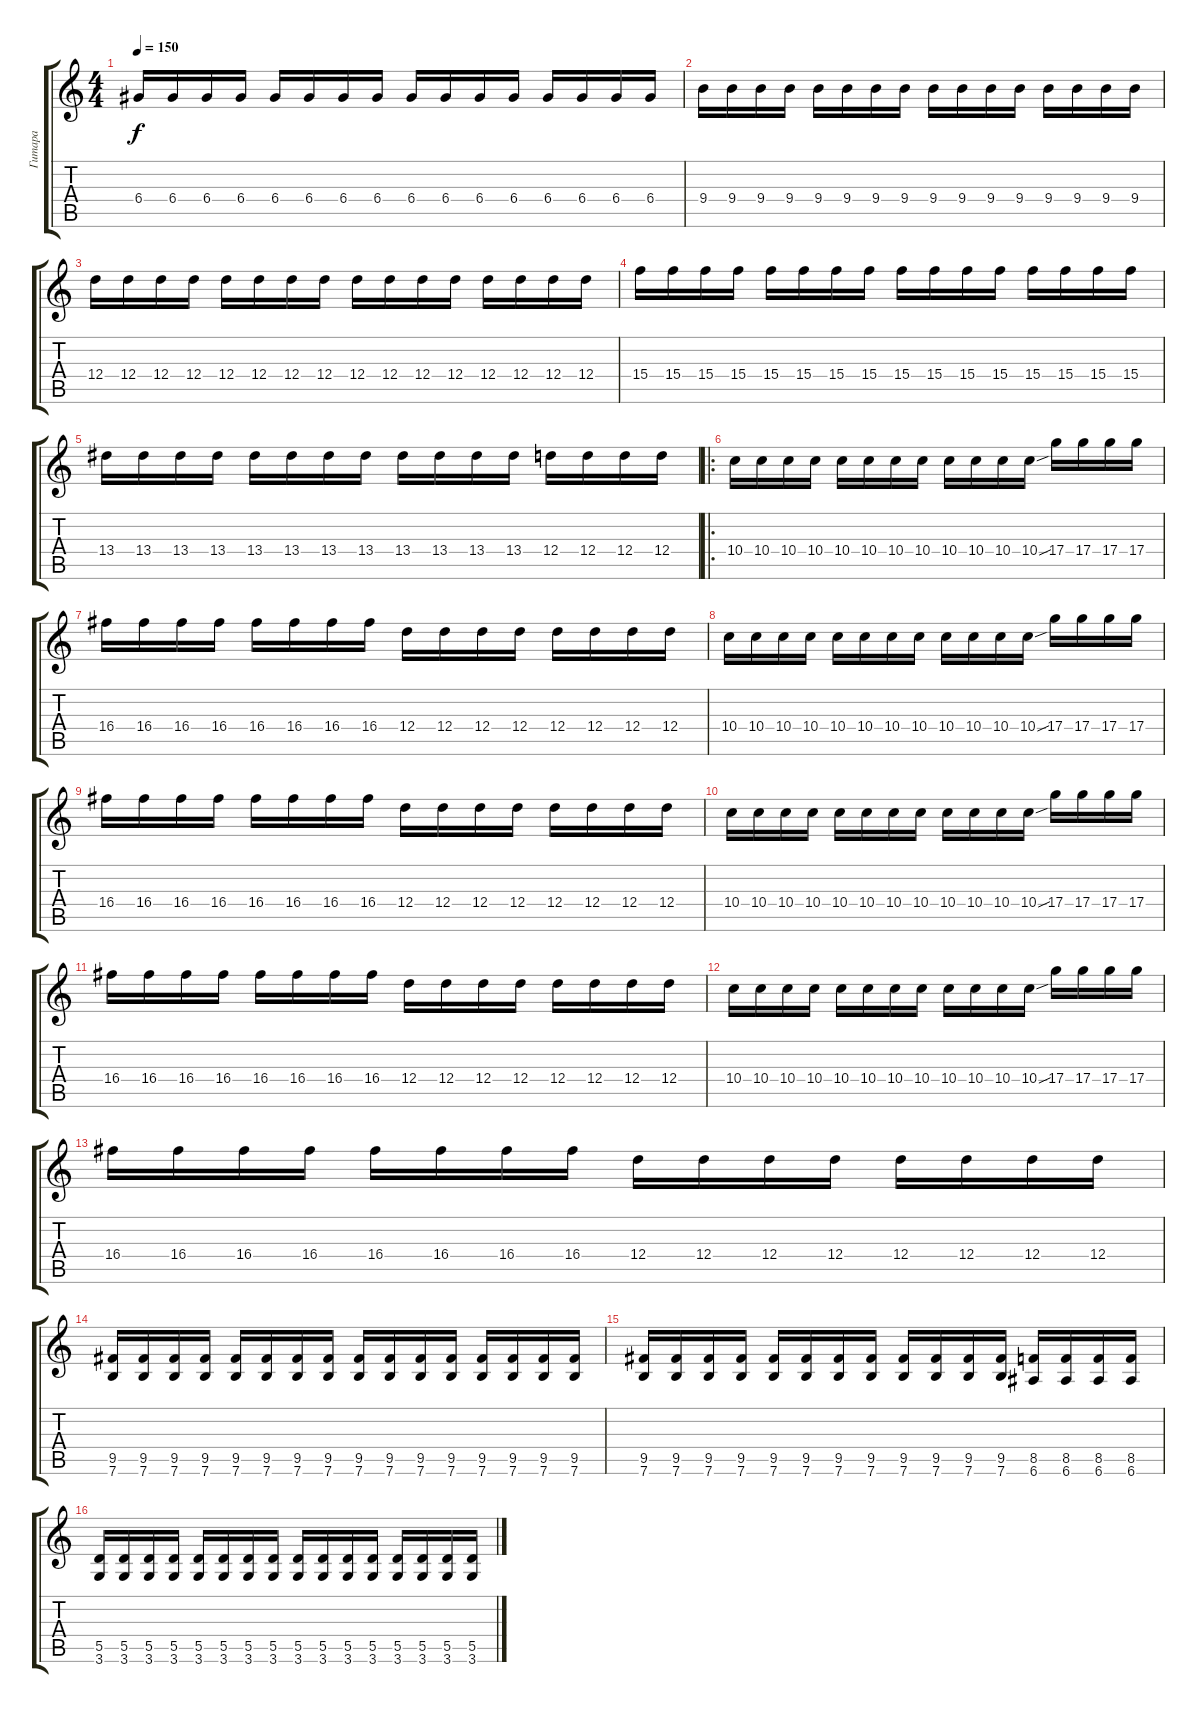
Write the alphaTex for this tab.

\track ("Гитара" "Гитара") {instrument distortionguitar}
\staff {score tabs}
\tuning (E4 B3 G3 D3 A2 E2) {hide}
\ts (4 4)
\tempo 150
\clef g2
\ks c
6.4.16{dy f} 6.4.16 6.4.16 6.4.16 6.4.16 6.4.16 6.4.16 6.4.16 6.4.16 6.4.16 6.4.16 6.4.16 6.4.16 6.4.16 6.4.16 6.4.16 |
9.4.16 9.4.16 9.4.16 9.4.16 9.4.16 9.4.16 9.4.16 9.4.16 9.4.16 9.4.16 9.4.16 9.4.16 9.4.16 9.4.16 9.4.16 9.4.16 |
12.4.16 12.4.16 12.4.16 12.4.16 12.4.16 12.4.16 12.4.16 12.4.16 12.4.16 12.4.16 12.4.16 12.4.16 12.4.16 12.4.16 12.4.16 12.4.16 |
15.4.16 15.4.16 15.4.16 15.4.16 15.4.16 15.4.16 15.4.16 15.4.16 15.4.16 15.4.16 15.4.16 15.4.16 15.4.16 15.4.16 15.4.16 15.4.16 |
13.4.16 13.4.16 13.4.16 13.4.16 13.4.16 13.4.16 13.4.16 13.4.16 13.4.16 13.4.16 13.4.16 13.4.16 12.4.16 12.4.16 12.4.16 12.4.16 |
\ro
10.4.16 10.4.16 10.4.16 10.4.16 10.4.16 10.4.16 10.4.16 10.4.16 10.4.16 10.4.16 10.4.16 10.4{sou}.16 17.4.16 17.4.16 17.4.16 17.4.16 |
16.4.16 16.4.16 16.4.16 16.4.16 16.4.16 16.4.16 16.4.16 16.4.16 12.4.16 12.4.16 12.4.16 12.4.16 12.4.16 12.4.16 12.4.16 12.4.16 |
10.4.16 10.4.16 10.4.16 10.4.16 10.4.16 10.4.16 10.4.16 10.4.16 10.4.16 10.4.16 10.4.16 10.4{sou}.16 17.4.16 17.4.16 17.4.16 17.4.16 |
16.4.16 16.4.16 16.4.16 16.4.16 16.4.16 16.4.16 16.4.16 16.4.16 12.4.16 12.4.16 12.4.16 12.4.16 12.4.16 12.4.16 12.4.16 12.4.16 |
10.4.16 10.4.16 10.4.16 10.4.16 10.4.16 10.4.16 10.4.16 10.4.16 10.4.16 10.4.16 10.4.16 10.4{sou}.16 17.4.16 17.4.16 17.4.16 17.4.16 |
16.4.16 16.4.16 16.4.16 16.4.16 16.4.16 16.4.16 16.4.16 16.4.16 12.4.16 12.4.16 12.4.16 12.4.16 12.4.16 12.4.16 12.4.16 12.4.16 |
10.4.16 10.4.16 10.4.16 10.4.16 10.4.16 10.4.16 10.4.16 10.4.16 10.4.16 10.4.16 10.4.16 10.4{sou}.16 17.4.16 17.4.16 17.4.16 17.4.16 |
16.4.16 16.4.16 16.4.16 16.4.16 16.4.16 16.4.16 16.4.16 16.4.16 12.4.16 12.4.16 12.4.16 12.4.16 12.4.16 12.4.16 12.4.16 12.4.16 |
(9.5 7.6).16 (9.5 7.6).16 (9.5 7.6).16 (9.5 7.6).16 (9.5 7.6).16 (9.5 7.6).16 (9.5 7.6).16 (9.5 7.6).16 (9.5 7.6).16 (9.5 7.6).16 (9.5 7.6).16 (9.5 7.6).16 (9.5 7.6).16 (9.5 7.6).16 (9.5 7.6).16 (9.5 7.6).16 |
(9.5 7.6).16 (9.5 7.6).16 (9.5 7.6).16 (9.5 7.6).16 (9.5 7.6).16 (9.5 7.6).16 (9.5 7.6).16 (9.5 7.6).16 (9.5 7.6).16 (9.5 7.6).16 (9.5 7.6).16 (9.5 7.6).16 (8.5 6.6).16 (8.5 6.6).16 (8.5 6.6).16 (8.5 6.6).16 |
(5.5 3.6).16 (5.5 3.6).16 (5.5 3.6).16 (5.5 3.6).16 (5.5 3.6).16 (5.5 3.6).16 (5.5 3.6).16 (5.5 3.6).16 (5.5 3.6).16 (5.5 3.6).16 (5.5 3.6).16 (5.5 3.6).16 (5.5 3.6).16 (5.5 3.6).16 (5.5 3.6).16 (5.5 3.6).16
